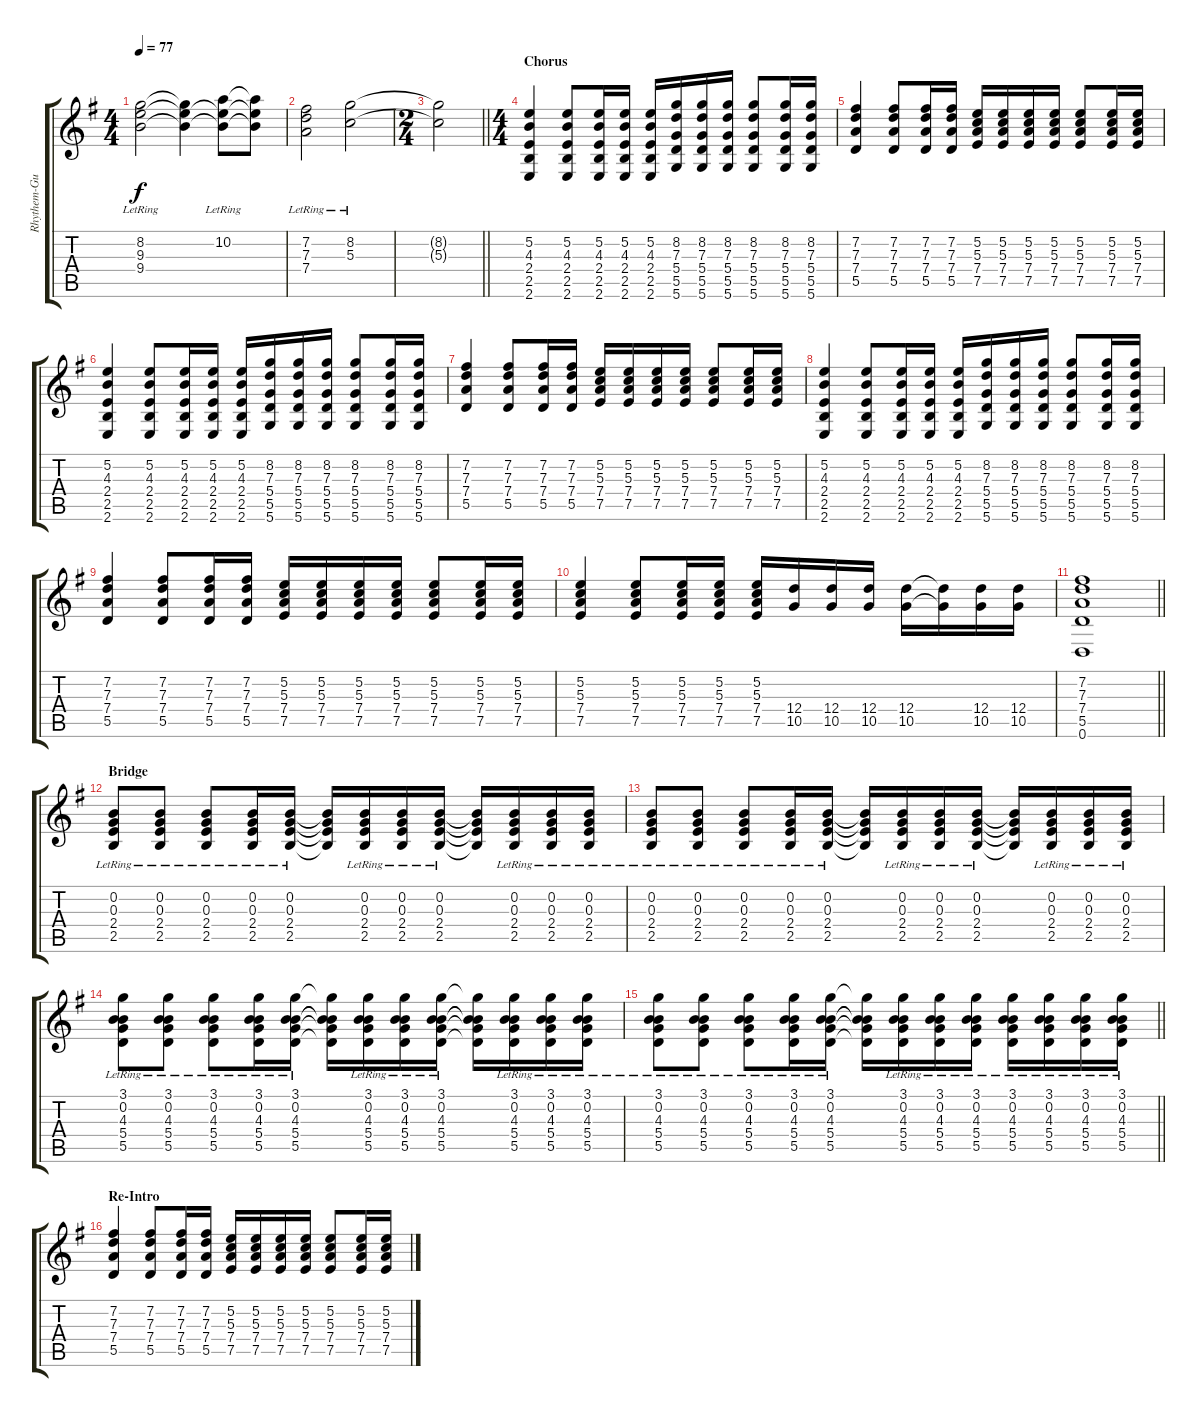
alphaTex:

\track ("Rhythem-Guitar" "Rhythem-Gu") {instrument electricguitarjazz}
\staff {score tabs}
\tuning (E4 B3 G3 D3 A2 D2) {hide}
\ts (4 4)
\tempo 77
\clef g2
\ks eminor
(8.2{lr} 9.3{lr} 9.4{lr}).2{dy f} (8.2{t} 9.3{t} 9.4{t}).4 (10.2{lr} 9.3{t} 9.4{t}).8 (10.2{t} 9.3{t} 9.4{t}).8 |
(7.2{lr} 7.3{lr} 7.4{lr}).2 (8.2{lr} 5.3).2 |
\ts (2 4)
\barLineRight lightlight
(8.2{t} 5.3{t}).2 |
\ts (4 4)
\section ("" "Chorus")
(5.2 4.3 2.4 2.5 2.6).4 (5.2 4.3 2.4 2.5 2.6).8 (5.2 4.3 2.4 2.5 2.6).16 (5.2 4.3 2.4 2.5 2.6).16 (5.2 4.3 2.4 2.5 2.6).16 (8.2 7.3 5.4 5.5 5.6).16 (8.2 7.3 5.4 5.5 5.6).16 (8.2 7.3 5.4 5.5 5.6).16 (8.2 7.3 5.4 5.5 5.6).8 (8.2 7.3 5.4 5.5 5.6).16 (8.2 7.3 5.4 5.5 5.6).16 |
(7.2 7.3 7.4 5.5).4 (7.2 7.3 7.4 5.5).8 (7.2 7.3 7.4 5.5).16 (7.2 7.3 7.4 5.5).16 (5.2 5.3 7.4 7.5).16 (5.2 5.3 7.4 7.5).16 (5.2 5.3 7.4 7.5).16 (5.2 5.3 7.4 7.5).16 (5.2 5.3 7.4 7.5).8 (5.2 5.3 7.4 7.5).16 (5.2 5.3 7.4 7.5).16 |
(5.2 4.3 2.4 2.5 2.6).4 (5.2 4.3 2.4 2.5 2.6).8 (5.2 4.3 2.4 2.5 2.6).16 (5.2 4.3 2.4 2.5 2.6).16 (5.2 4.3 2.4 2.5 2.6).16 (8.2 7.3 5.4 5.5 5.6).16 (8.2 7.3 5.4 5.5 5.6).16 (8.2 7.3 5.4 5.5 5.6).16 (8.2 7.3 5.4 5.5 5.6).8 (8.2 7.3 5.4 5.5 5.6).16 (8.2 7.3 5.4 5.5 5.6).16 |
(7.2 7.3 7.4 5.5).4 (7.2 7.3 7.4 5.5).8 (7.2 7.3 7.4 5.5).16 (7.2 7.3 7.4 5.5).16 (5.2 5.3 7.4 7.5).16 (5.2 5.3 7.4 7.5).16 (5.2 5.3 7.4 7.5).16 (5.2 5.3 7.4 7.5).16 (5.2 5.3 7.4 7.5).8 (5.2 5.3 7.4 7.5).16 (5.2 5.3 7.4 7.5).16 |
(5.2 4.3 2.4 2.5 2.6).4 (5.2 4.3 2.4 2.5 2.6).8 (5.2 4.3 2.4 2.5 2.6).16 (5.2 4.3 2.4 2.5 2.6).16 (5.2 4.3 2.4 2.5 2.6).16 (8.2 7.3 5.4 5.5 5.6).16 (8.2 7.3 5.4 5.5 5.6).16 (8.2 7.3 5.4 5.5 5.6).16 (8.2 7.3 5.4 5.5 5.6).8 (8.2 7.3 5.4 5.5 5.6).16 (8.2 7.3 5.4 5.5 5.6).16 |
(7.2 7.3 7.4 5.5).4 (7.2 7.3 7.4 5.5).8 (7.2 7.3 7.4 5.5).16 (7.2 7.3 7.4 5.5).16 (5.2 5.3 7.4 7.5).16 (5.2 5.3 7.4 7.5).16 (5.2 5.3 7.4 7.5).16 (5.2 5.3 7.4 7.5).16 (5.2 5.3 7.4 7.5).8 (5.2 5.3 7.4 7.5).16 (5.2 5.3 7.4 7.5).16 |
(5.2 5.3 7.4 7.5).4 (5.2 5.3 7.4 7.5).8 (5.2 5.3 7.4 7.5).16 (5.2 5.3 7.4 7.5).16 (5.2 5.3 7.4 7.5).16 (12.4 10.5).16 (12.4 10.5).16 (12.4 10.5).16 (12.4 10.5).16 (12.4{t} 10.5{t}).16 (12.4 10.5).16 (12.4 10.5).16 |
\barLineRight lightlight
(7.2 7.3 7.4 5.5 0.6).1 |
\section ("" "Bridge")
(0.2{lr} 0.3{lr} 2.4{lr} 2.5{lr}).8{instrument acousticguitarsteel} (0.2{lr} 0.3{lr} 2.4{lr} 2.5{lr}).8 (0.2{lr} 0.3{lr} 2.4{lr} 2.5{lr}).8 (0.2{lr} 0.3{lr} 2.4{lr} 2.5{lr}).16 (0.2{lr} 0.3{lr} 2.4{lr} 2.5{lr}).16 (0.2{t} 0.3{t} 2.4{t} 2.5{t}).16 (0.2{lr} 0.3{lr} 2.4{lr} 2.5{lr}).16 (0.2{lr} 0.3{lr} 2.4{lr} 2.5{lr}).16 (0.2{lr} 0.3{lr} 2.4{lr} 2.5{lr}).16 (0.2{t} 0.3{t} 2.4{t} 2.5{t}).16 (0.2{lr} 0.3{lr} 2.4{lr} 2.5{lr}).16 (0.2{lr} 0.3{lr} 2.4{lr} 2.5{lr}).16 (0.2{lr} 0.3{lr} 2.4{lr} 2.5{lr}).16 |
(0.2{lr} 0.3{lr} 2.4{lr} 2.5{lr}).8 (0.2{lr} 0.3{lr} 2.4{lr} 2.5{lr}).8 (0.2{lr} 0.3{lr} 2.4{lr} 2.5{lr}).8 (0.2{lr} 0.3{lr} 2.4{lr} 2.5{lr}).16 (0.2{lr} 0.3{lr} 2.4{lr} 2.5{lr}).16 (0.2{t} 0.3{t} 2.4{t} 2.5{t}).16 (0.2{lr} 0.3{lr} 2.4{lr} 2.5{lr}).16 (0.2{lr} 0.3{lr} 2.4{lr} 2.5{lr}).16 (0.2{lr} 0.3{lr} 2.4{lr} 2.5{lr}).16 (0.2{t} 0.3{t} 2.4{t} 2.5{t}).16 (0.2{lr} 0.3{lr} 2.4{lr} 2.5{lr}).16 (0.2{lr} 0.3{lr} 2.4{lr} 2.5{lr}).16 (0.2{lr} 0.3{lr} 2.4{lr} 2.5{lr}).16 |
(3.1 0.2 4.3{lr} 5.4{lr} 5.5{lr}).8 (3.1 0.2 4.3{lr} 5.4{lr} 5.5{lr}).8 (3.1 0.2 4.3{lr} 5.4{lr} 5.5{lr}).8 (3.1 0.2 4.3{lr} 5.4{lr} 5.5{lr}).16 (3.1 0.2 4.3{lr} 5.4{lr} 5.5{lr}).16 (3.1{t} 0.2{t} 4.3{t} 5.4{t} 5.5{t}).16 (3.1 0.2 4.3{lr} 5.4{lr} 5.5{lr}).16 (3.1 0.2 4.3{lr} 5.4{lr} 5.5{lr}).16 (3.1 0.2 4.3{lr} 5.4{lr} 5.5{lr}).16 (3.1{t} 0.2{t} 4.3{t} 5.4{t} 5.5{t}).16 (3.1 0.2 4.3{lr} 5.4{lr} 5.5{lr}).16 (3.1 0.2 4.3{lr} 5.4{lr} 5.5{lr}).16 (3.1 0.2 4.3{lr} 5.4{lr} 5.5{lr}).16 |
\barLineRight lightlight
(3.1 0.2 4.3{lr} 5.4{lr} 5.5{lr}).8 (3.1 0.2 4.3{lr} 5.4{lr} 5.5{lr}).8 (3.1 0.2 4.3{lr} 5.4{lr} 5.5{lr}).8 (3.1 0.2 4.3{lr} 5.4{lr} 5.5{lr}).16 (3.1 0.2 4.3{lr} 5.4{lr} 5.5{lr}).16 (3.1{t} 0.2{t} 4.3{t} 5.4{t} 5.5{t}).16 (3.1 0.2 4.3{lr} 5.4{lr} 5.5{lr}).16 (3.1 0.2 4.3{lr} 5.4{lr} 5.5{lr}).16 (3.1 0.2 4.3{lr} 5.4{lr} 5.5{lr}).16 (3.1 0.2 4.3{lr} 5.4{lr} 5.5{lr}).16 (3.1 0.2 4.3{lr} 5.4{lr} 5.5{lr}).16 (3.1 0.2 4.3{lr} 5.4{lr} 5.5{lr}).16 (3.1 0.2 4.3{lr} 5.4{lr} 5.5{lr}).16 |
\section ("" "Re-Intro")
(7.2 7.3 7.4 5.5).4{volume 9 instrument electricguitarjazz} (7.2 7.3 7.4 5.5).8 (7.2 7.3 7.4 5.5).16 (7.2 7.3 7.4 5.5).16 (5.2 5.3 7.4 7.5).16 (5.2 5.3 7.4 7.5).16 (5.2 5.3 7.4 7.5).16 (5.2 5.3 7.4 7.5).16 (5.2 5.3 7.4 7.5).8 (5.2 5.3 7.4 7.5).16 (5.2 5.3 7.4 7.5).16
